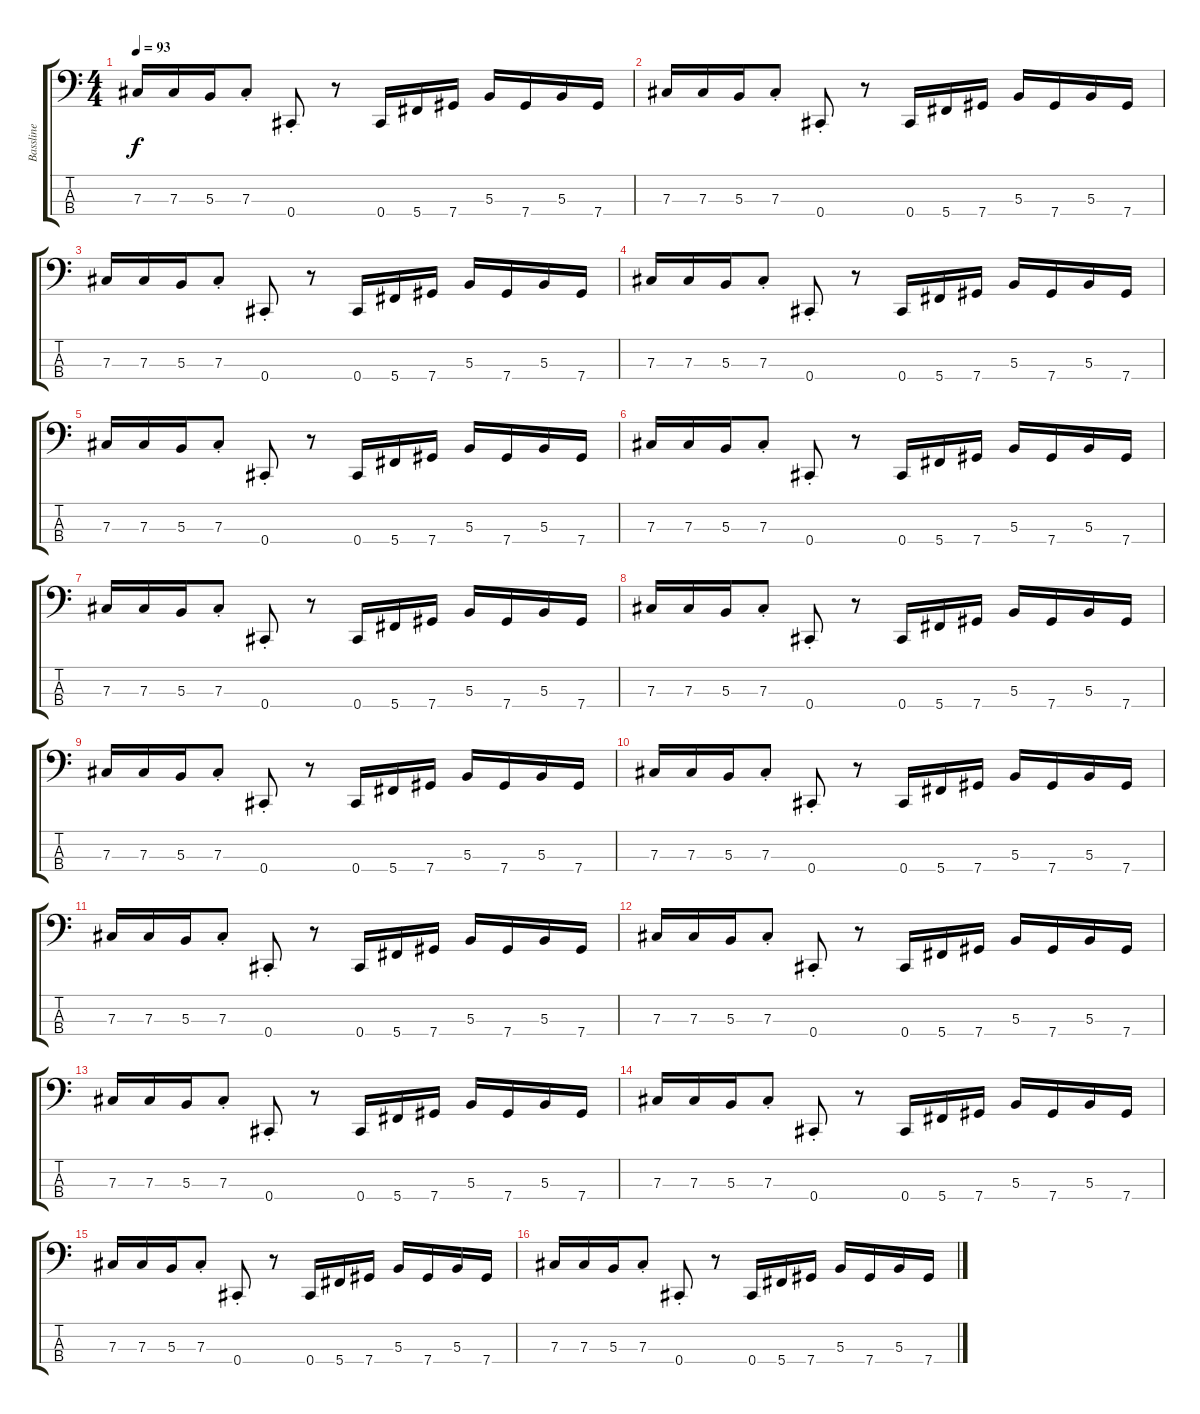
\track ("Bassline" "Bassline") {instrument electricbasspick}
\staff {score tabs}
\tuning (E2 B1 Gb1 Db1) {hide}
\ts (4 4)
\tempo 93
\clef f4
\ks c
7.3.16{dy f} 7.3.16 5.3.16 7.3{st}.8 0.4{st}.8 r.8 0.4.16 5.4.16 7.4.16 5.3.16 7.4.16 5.3.16 7.4.16 |
7.3.16 7.3.16 5.3.16 7.3{st}.8 0.4{st}.8 r.8 0.4.16 5.4.16 7.4.16 5.3.16 7.4.16 5.3.16 7.4.16 |
7.3.16 7.3.16 5.3.16 7.3{st}.8 0.4{st}.8 r.8 0.4.16 5.4.16 7.4.16 5.3.16 7.4.16 5.3.16 7.4.16 |
7.3.16 7.3.16 5.3.16 7.3{st}.8 0.4{st}.8 r.8 0.4.16 5.4.16 7.4.16 5.3.16 7.4.16 5.3.16 7.4.16 |
7.3.16 7.3.16 5.3.16 7.3{st}.8 0.4{st}.8 r.8 0.4.16 5.4.16 7.4.16 5.3.16 7.4.16 5.3.16 7.4.16 |
7.3.16 7.3.16 5.3.16 7.3{st}.8 0.4{st}.8 r.8 0.4.16 5.4.16 7.4.16 5.3.16 7.4.16 5.3.16 7.4.16 |
7.3.16 7.3.16 5.3.16 7.3{st}.8 0.4{st}.8 r.8 0.4.16 5.4.16 7.4.16 5.3.16 7.4.16 5.3.16 7.4.16 |
7.3.16 7.3.16 5.3.16 7.3{st}.8 0.4{st}.8 r.8 0.4.16 5.4.16 7.4.16 5.3.16 7.4.16 5.3.16 7.4.16 |
7.3.16 7.3.16 5.3.16 7.3{st}.8 0.4{st}.8 r.8 0.4.16 5.4.16 7.4.16 5.3.16 7.4.16 5.3.16 7.4.16 |
7.3.16 7.3.16 5.3.16 7.3{st}.8 0.4{st}.8 r.8 0.4.16 5.4.16 7.4.16 5.3.16 7.4.16 5.3.16 7.4.16 |
7.3.16 7.3.16 5.3.16 7.3{st}.8 0.4{st}.8 r.8 0.4.16 5.4.16 7.4.16 5.3.16 7.4.16 5.3.16 7.4.16 |
7.3.16 7.3.16 5.3.16 7.3{st}.8 0.4{st}.8 r.8 0.4.16 5.4.16 7.4.16 5.3.16 7.4.16 5.3.16 7.4.16 |
7.3.16 7.3.16 5.3.16 7.3{st}.8 0.4{st}.8 r.8 0.4.16 5.4.16 7.4.16 5.3.16 7.4.16 5.3.16 7.4.16 |
7.3.16 7.3.16 5.3.16 7.3{st}.8 0.4{st}.8 r.8 0.4.16 5.4.16 7.4.16 5.3.16 7.4.16 5.3.16 7.4.16 |
7.3.16 7.3.16 5.3.16 7.3{st}.8 0.4{st}.8 r.8 0.4.16 5.4.16 7.4.16 5.3.16 7.4.16 5.3.16 7.4.16 |
7.3.16 7.3.16 5.3.16 7.3{st}.8 0.4{st}.8 r.8 0.4.16 5.4.16 7.4.16 5.3.16 7.4.16 5.3.16 7.4.16
